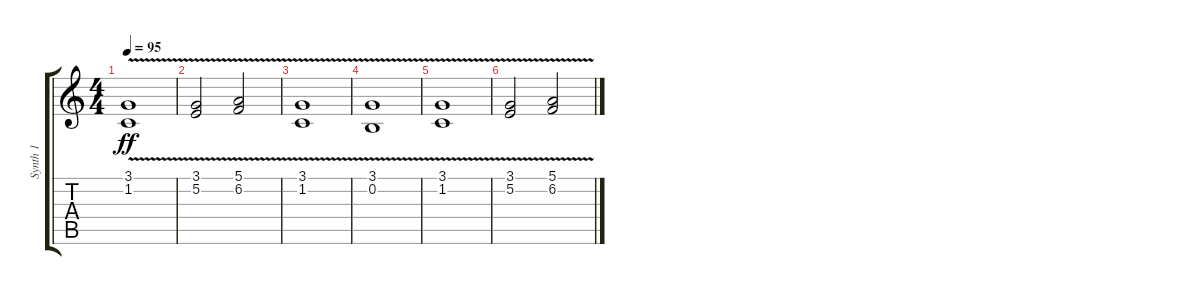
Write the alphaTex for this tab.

\track ("Synth 1" "Synth 1") {instrument fx5brightness}
\staff {score tabs}
\tuning (E4 B3 G3 D3 A2 E2) {hide}
\ts (4 4)
\tempo 95
\clef g2
\ks c
(3.1{v} 1.2{v}).1{dy ff} |
(3.1{v} 5.2{v}).2 (5.1{v} 6.2{v}).2 |
(3.1{v} 1.2{v}).1 |
(3.1{v} 0.2{v}).1 |
(3.1{v} 1.2{v}).1 |
(3.1{v} 5.2{v}).2 (5.1{v} 6.2{v}).2
